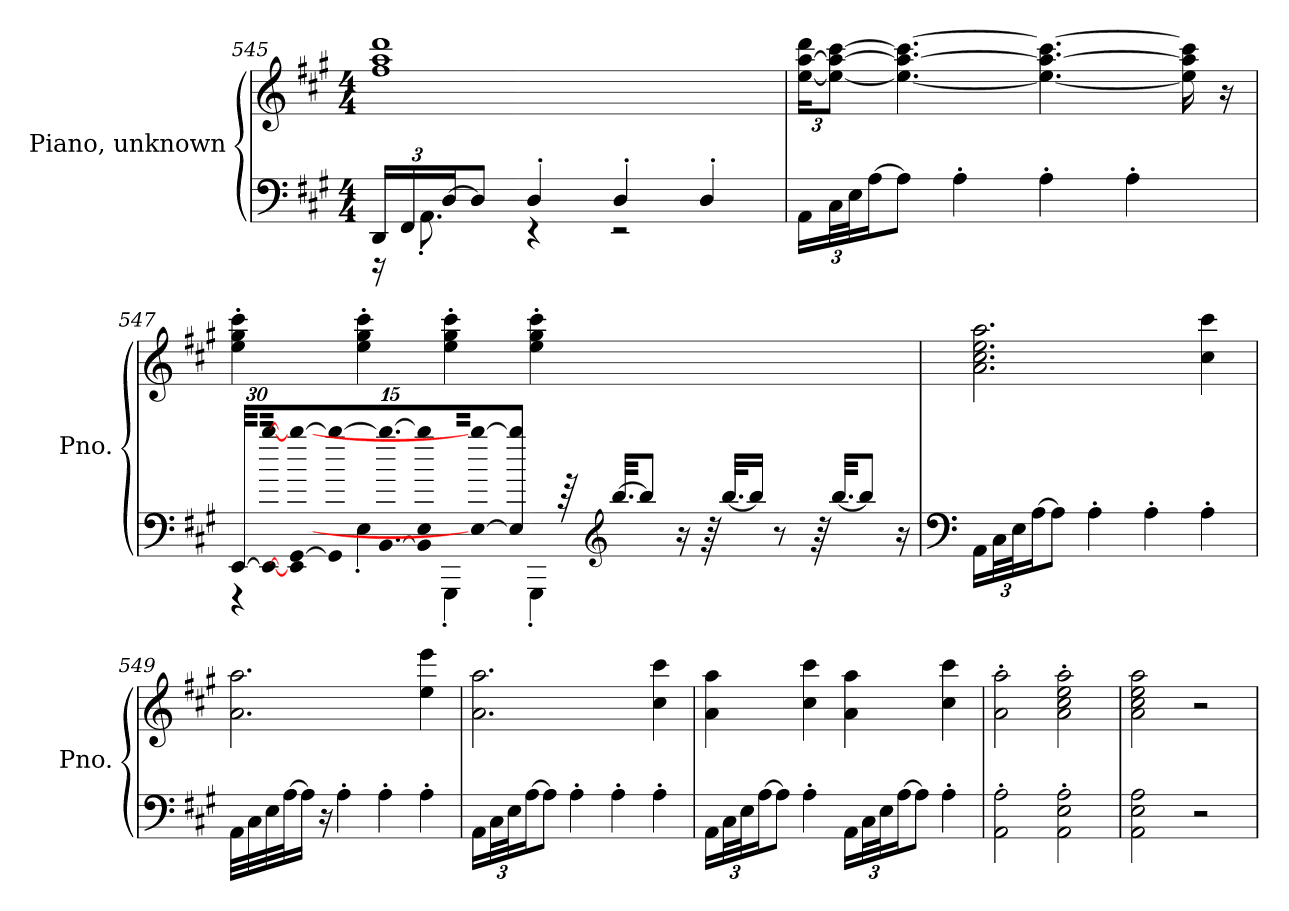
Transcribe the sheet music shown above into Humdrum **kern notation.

**kern	**kern
*part1	*part1
*staff2	*staff1
*I"Piano, unknown	*
*I'Pno.	*
*clefF4	*clefG2
*k[f#c#g#]	*k[f#c#g#]
*M4/4	*M4/4
*Xbrackettup	*
=545	=545
*^	*
24DD/LL	16r	1ff# 1aa 1ddd
24FF#/	.	.
.	8.AA'\	.
[24D/J	.	.
8D/J]	.	.
4D'/	4r	.
4D'/	2r	.
4D'/	.	.
*v	*v	*
=546	=546
*	*Xbrackettup
24AA\LL	[24ee\ [24aa\ 24ddd\KL
48C#\L	12ee\_ 12aa\_ [12ccc#\J
48E\J	.
[24A\J	.
8A\J]	4.ee\_ 4.aa\_ 4.ccc#\_
4A'\	.
4A'\	4.ee\_ 4.aa\_ 4.ccc#\_
4A'\	.
.	16ee\] 16aa\] 16ccc#\]
.	16r
!!LO:PB:g=z
=547	=547
!LO:N:vis=64	!
*^	*
[960%17EE/LLLL	4r	4ee\' 4gg#\' 4ccc#\'
!LO:N:vis=64	!	!
960%17EE/_ [960%17bb/	.	.
1920ryy	.	.
!LO:N:vis=64	!	!
960%17EE/] [960%17GG#/ 960%17bb/_	.	.
!LO:N:vis=256	!	!
1920%17GG#/] 1920%17bb/_K	.	.
!LO:N:vis=64.	!	!
[640%17BB/ 640%17bb/_	.	.
!LO:N:vis=64	!	!
960%17BB/] [960%17E/ 960%17bb/_	.	.
1920ryy	.	.
!LO:N:vis=64	!	!
960%17E/_ 960%17bb/_JJJ	.	.
8E/] 8bb/]J	.	.
64r	4E'\	4ee\' 4gg#\' 4ccc#\'
*clefG2	*	*
[32.bb/KKL	.	.
8bb/J]	.	.
16r	.	.
64r	4E'\	4ee\' 4gg#\' 4ccc#\'
[32.bb/KLL	.	.
16bb/JJ]	.	.
8r	.	.
64r	4E'\	4ee\' 4gg#\' 4ccc#\'
[32.bb/KKL	.	.
8bb/J]	.	.
16r	.	.
*v	*v	*
=548	=548
*clefF4	*
24AA\LL	2.a\ 2.cc#\ 2.ee\ 2.aa\
48C#\L	.
48E\J	.
[24A\J	.
8A\J]	.
4A'\	.
4A'\	.
4A'\	4cc#\ 4ccc#\
!!LO:LB:g=z
=549	=549
32AA\LLL	2.a\ 2.aa\
32C#\	.
32E\	.
[32A\J	.
16A\JJ]	.
16r	.
4A'\	.
4A'\	.
4A'\	4ee\ 4eee\
=550	=550
24AA\LL	2.a\ 2.aa\
48C#\L	.
48E\J	.
[24A\J	.
8A\J]	.
4A'\	.
4A'\	.
4A'\	4cc#\ 4ccc#\
=551	=551
24AA\LL	4a\ 4aa\
48C#\L	.
48E\J	.
[24A\J	.
8A\J]	.
4A'\	4cc#\ 4ccc#\
24AA\LL	4a\ 4aa\
48C#\L	.
48E\J	.
[24A\J	.
8A\J]	.
4A'\	4cc#\ 4ccc#\
=552	=552
2AA\' 2A\'	2a\' 2aa\'
2AA\' 2E\' 2A\'	2a\' 2cc#\' 2ee\' 2aa\'
=553	=553
2AA\ 2E\ 2A\	2a\ 2cc#\ 2ee\ 2aa\
2r	2r
=	=
*-	*-
